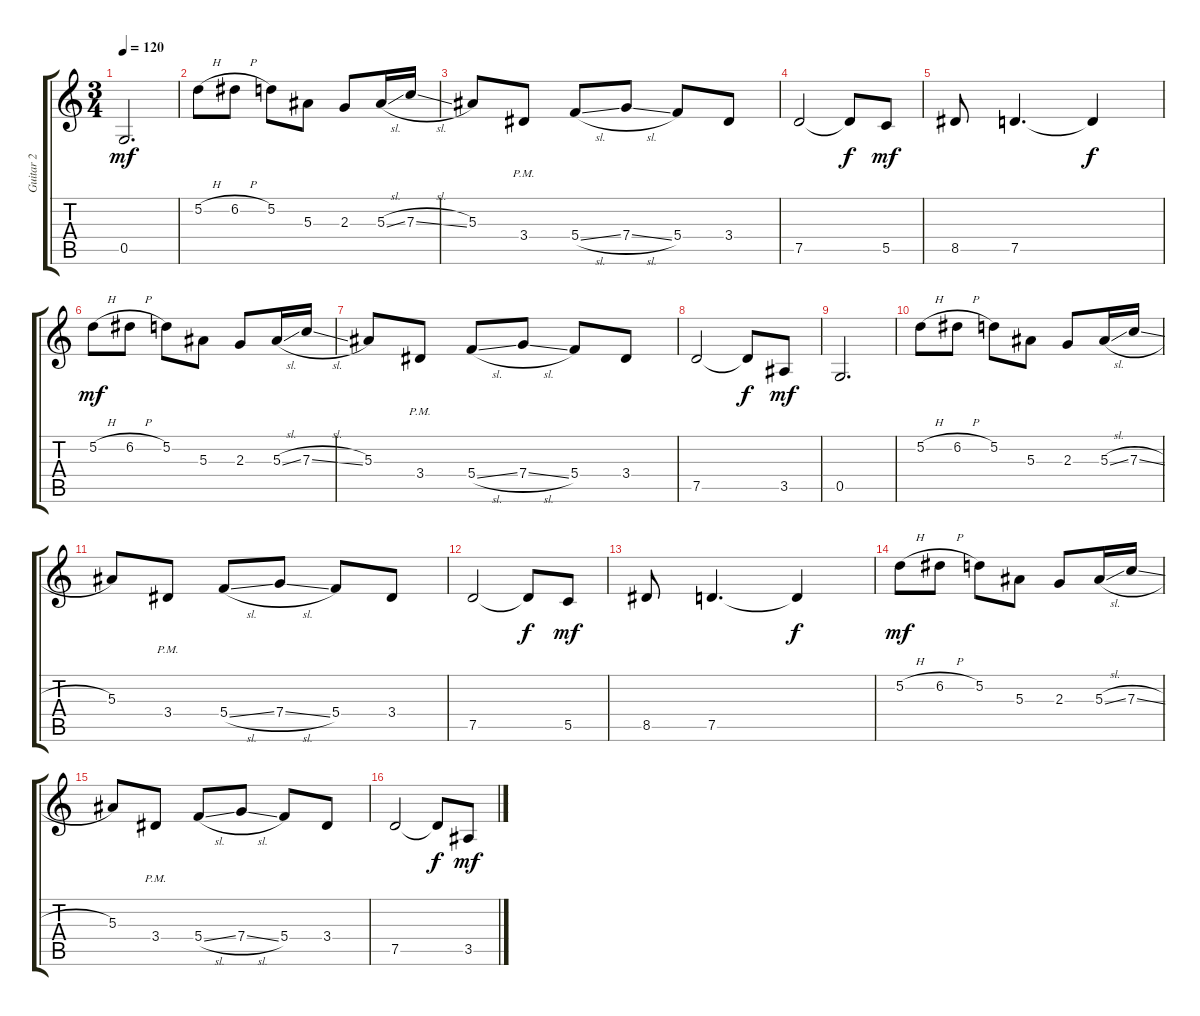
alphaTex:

\track ("Guitar 2" "Guitar 2") {instrument distortionguitar}
\staff {score tabs}
\tuning (D4 A3 F3 C3 G2 C2) {hide}
\ts (3 4)
\tempo 120
\clef g2
\ks c
0.5.2{d dy mf} |
5.2{h}.8 6.2{h}.8 5.2.8 5.3.8 2.3.8 5.3{sl}.16 7.3{sl}.16 |
5.3.8 3.4{pm}.8 5.4{sl}.8 7.4{sl}.8 5.4.8 3.4.8 |
7.5.2 7.5{t}.8{dy f} 5.5.8{dy mf} |
8.5.8 7.5.4{d} 7.5{t}.4{dy f} |
5.2{h}.8{dy mf} 6.2{h}.8 5.2.8 5.3.8 2.3.8 5.3{sl}.16 7.3{sl}.16 |
5.3.8 3.4{pm}.8 5.4{sl}.8 7.4{sl}.8 5.4.8 3.4.8 |
7.5.2 7.5{t}.8{dy f} 3.5.8{dy mf} |
0.5.2{d} |
5.2{h}.8 6.2{h}.8 5.2.8 5.3.8 2.3.8 5.3{sl}.16 7.3{sl}.16 |
5.3.8 3.4{pm}.8 5.4{sl}.8 7.4{sl}.8 5.4.8 3.4.8 |
7.5.2 7.5{t}.8{dy f} 5.5.8{dy mf} |
8.5.8 7.5.4{d} 7.5{t}.4{dy f} |
5.2{h}.8{dy mf} 6.2{h}.8 5.2.8 5.3.8 2.3.8 5.3{sl}.16 7.3{sl}.16 |
5.3.8 3.4{pm}.8 5.4{sl}.8 7.4{sl}.8 5.4.8 3.4.8 |
7.5.2 7.5{t}.8{dy f} 3.5.8{dy mf}
